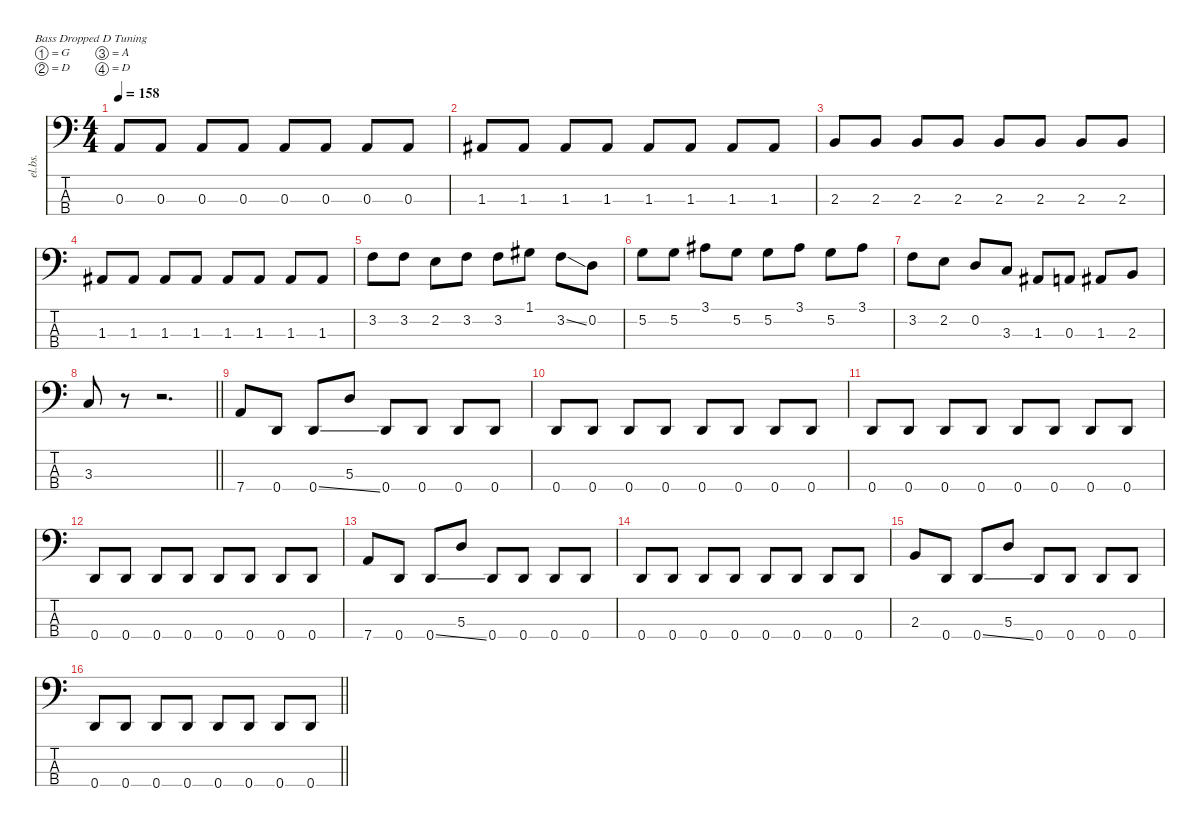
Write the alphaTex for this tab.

\defaultSystemsLayout 4
\hideDynamics
\bracketExtendMode nobrackets
\otherSystemsTrackNameOrientation horizontal
\track ("Ellefson" "el.bs.") {instrument electricbasspick}
\staff {score tabs}
\tuning (G2 D2 A1 D1)
\ts (4 4)
\tempo 158
\clef f4
\ks c
0.3.8{dy f beam Up} 0.3.8{beam Up} 0.3.8{beam Up} 0.3.8{beam Up} 0.3.8{beam Up} 0.3.8{beam Up} 0.3.8{beam Up} 0.3.8{beam Up} |
1.3{acc #}.8{beam Up} 1.3{acc #}.8{beam Up} 1.3{acc #}.8{beam Up} 1.3{acc #}.8{beam Up} 1.3{acc #}.8{beam Up} 1.3{acc #}.8{beam Up} 1.3{acc #}.8{beam Up} 1.3{acc #}.8{beam Up} |
2.3.8{beam Up} 2.3.8{beam Up} 2.3.8{beam Up} 2.3.8{beam Up} 2.3.8{beam Up} 2.3.8{beam Up} 2.3.8{beam Up} 2.3.8{beam Up} |
1.3{acc #}.8{beam Up} 1.3{acc #}.8{beam Up} 1.3{acc #}.8{beam Up} 1.3{acc #}.8{beam Up} 1.3{acc #}.8{beam Up} 1.3{acc #}.8{beam Up} 1.3{acc #}.8{beam Up} 1.3{acc #}.8{beam Up} |
3.2.8{beam Down} 3.2.8{beam Down} 2.2.8{beam Down} 3.2.8{beam Down} 3.2.8{beam Down} 1.1{acc #}.8{beam Down} 3.2{ss}.8{beam Down} 0.2.8{beam Down} |
5.2.8{beam Down} 5.2.8{beam Down} 3.1{acc #}.8{beam Down} 5.2.8{beam Down} 5.2.8{beam Down} 3.1{acc #}.8{beam Down} 5.2.8{beam Down} 3.1{acc #}.8{beam Down} |
3.2.8{beam Down} 2.2.8{beam Down} 0.2.8{beam Up} 3.3.8{beam Up} 1.3{acc #}.8{beam Up} 0.3.8{beam Up} 1.3{acc #}.8{beam Up} 2.3.8{beam Up} |
\barLineRight lightlight
3.3.8{beam Up} r.8{beam Up} r.2{d beam Up} |
7.4.8{beam Up} 0.4.8{beam Up} 0.4{ss}.8{beam Up} 5.3.8{beam Up} 0.4.8{beam Up} 0.4.8{beam Up} 0.4.8{beam Up} 0.4.8{beam Up} |
0.4.8{beam Up} 0.4.8{beam Up} 0.4.8{beam Up} 0.4.8{beam Up} 0.4.8{beam Up} 0.4.8{beam Up} 0.4.8{beam Up} 0.4.8{beam Up} |
0.4.8{beam Up} 0.4.8{beam Up} 0.4.8{beam Up} 0.4.8{beam Up} 0.4.8{beam Up} 0.4.8{beam Up} 0.4.8{beam Up} 0.4.8{beam Up} |
0.4.8{beam Up} 0.4.8{beam Up} 0.4.8{beam Up} 0.4.8{beam Up} 0.4.8{beam Up} 0.4.8{beam Up} 0.4.8{beam Up} 0.4.8{beam Up} |
7.4.8{beam Up} 0.4.8{beam Up} 0.4{ss}.8{beam Up} 5.3.8{beam Up} 0.4.8{beam Up} 0.4.8{beam Up} 0.4.8{beam Up} 0.4.8{beam Up} |
0.4.8{beam Up} 0.4.8{beam Up} 0.4.8{beam Up} 0.4.8{beam Up} 0.4.8{beam Up} 0.4.8{beam Up} 0.4.8{beam Up} 0.4.8{beam Up} |
2.3.8{beam Up} 0.4.8{beam Up} 0.4{ss}.8{beam Up} 5.3.8{beam Up} 0.4.8{beam Up} 0.4.8{beam Up} 0.4.8{beam Up} 0.4.8{beam Up} |
\barLineRight lightlight
0.4.8{beam Up} 0.4.8{beam Up} 0.4.8{beam Up} 0.4.8{beam Up} 0.4.8{beam Up} 0.4.8{beam Up} 0.4.8{beam Up} 0.4.8{beam Up}
